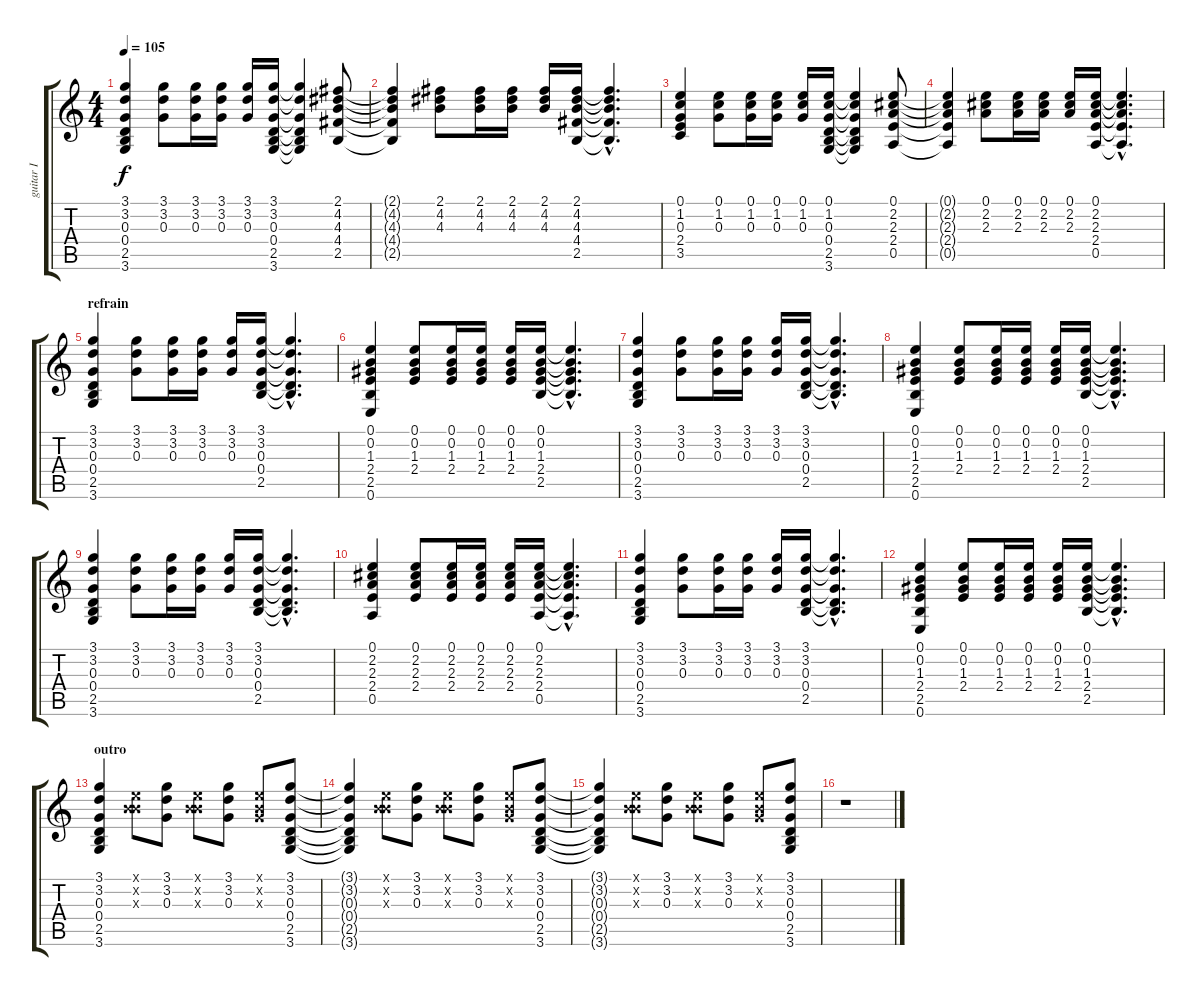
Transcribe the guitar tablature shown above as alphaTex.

\track ("guitar I" "guitar I") {instrument acousticguitarsteel}
\staff {score tabs}
\tuning (E4 B3 G3 D3 A2 E2) {hide}
\ts (4 4)
\tempo 105
\clef g2
\ks c
(3.1 3.2 0.3 0.4 2.5 3.6).4{dy f} (3.1 3.2 0.3).8 (3.1 3.2 0.3).16 (3.1 3.2 0.3).16 (3.1 3.2 0.3).16 (3.1 3.2 0.3 0.4 2.5 3.6).16 (3.1{t} 3.2{t} 0.3{t} 0.4{t} 2.5{t} 3.6{t}).4 (2.1 4.2 4.3 4.4 2.5).8 |
(2.1{t} 4.2{t} 4.3{t} 4.4{t} 2.5{t}).4 (2.1 4.2 4.3).8 (2.1 4.2 4.3).16 (2.1 4.2 4.3).16 (2.1 4.2 4.3).16 (2.1 4.2 4.3 4.4 2.5).16 (2.1{hac t} 4.2{hac t} 4.3{hac t} 4.4{hac t} 2.5{hac t}).4{d} |
(0.1 1.2 0.3 2.4 3.5).4 (0.1 1.2 0.3).8 (0.1 1.2 0.3).16 (0.1 1.2 0.3).16 (0.1 1.2 0.3).16 (0.1 1.2 0.3 0.4 2.5 3.6).16 (0.1{t} 1.2{t} 0.3{t} 0.4{t} 2.5{t} 3.6{t}).4 (0.1 2.2 2.3 2.4 0.5).8 |
(0.1{t} 2.2{t} 2.3{t} 2.4{t} 0.5{t}).4 (0.1 2.2 2.3).8 (0.1 2.2 2.3).16 (0.1 2.2 2.3).16 (0.1 2.2 2.3).16 (0.1 2.2 2.3 2.4 0.5).16 (0.1{hac t} 2.2{hac t} 2.3{hac t} 2.4{hac t} 0.5{hac t}).4{d} |
\section ("" "refrain")
(3.1 3.2 0.3 0.4 2.5 3.6).4 (3.1 3.2 0.3).8 (3.1 3.2 0.3).16 (3.1 3.2 0.3).16 (3.1 3.2 0.3).16 (3.1 3.2 0.3 0.4 2.5).16 (3.1{hac t} 3.2{hac t} 0.3{hac t} 0.4{hac t} 2.5{hac t}).4{d} |
(0.1 0.2 1.3 2.4 2.5 0.6).4 (0.1 0.2 1.3 2.4).8 (0.1 0.2 1.3 2.4).16 (0.1 0.2 1.3 2.4).16 (0.1 0.2 1.3 2.4).16 (0.1 0.2 1.3 2.4 2.5).16 (0.1{hac t} 0.2{hac t} 1.3{hac t} 2.4{hac t} 2.5{hac t}).4{d} |
(3.1 3.2 0.3 0.4 2.5 3.6).4 (3.1 3.2 0.3).8 (3.1 3.2 0.3).16 (3.1 3.2 0.3).16 (3.1 3.2 0.3).16 (3.1 3.2 0.3 0.4 2.5).16 (3.1{hac t} 3.2{hac t} 0.3{hac t} 0.4{hac t} 2.5{hac t}).4{d} |
(0.1 0.2 1.3 2.4 2.5 0.6).4 (0.1 0.2 1.3 2.4).8 (0.1 0.2 1.3 2.4).16 (0.1 0.2 1.3 2.4).16 (0.1 0.2 1.3 2.4).16 (0.1 0.2 1.3 2.4 2.5).16 (0.1{hac t} 0.2{hac t} 1.3{hac t} 2.4{hac t} 2.5{hac t}).4{d} |
(3.1 3.2 0.3 0.4 2.5 3.6).4 (3.1 3.2 0.3).8 (3.1 3.2 0.3).16 (3.1 3.2 0.3).16 (3.1 3.2 0.3).16 (3.1 3.2 0.3 0.4 2.5).16 (3.1{hac t} 3.2{hac t} 0.3{hac t} 0.4{hac t} 2.5{hac t}).4{d} |
(0.1 2.2 2.3 2.4 0.5).4 (0.1 2.2 2.3 2.4).8 (0.1 2.2 2.3 2.4).16 (0.1 2.2 2.3 2.4).16 (0.1 2.2 2.3 2.4).16 (0.1 2.2 2.3 2.4 0.5).16 (0.1{hac t} 2.2{hac t} 2.3{hac t} 2.4{hac t} 0.5{hac t}).4{d} |
(3.1 3.2 0.3 0.4 2.5 3.6).4 (3.1 3.2 0.3).8 (3.1 3.2 0.3).16 (3.1 3.2 0.3).16 (3.1 3.2 0.3).16 (3.1 3.2 0.3 0.4 2.5).16 (3.1{hac t} 3.2{hac t} 0.3{hac t} 0.4{hac t} 2.5{hac t}).4{d} |
(0.1 0.2 1.3 2.4 2.5 0.6).4 (0.1 0.2 1.3 2.4).8 (0.1 0.2 1.3 2.4).16 (0.1 0.2 1.3 2.4).16 (0.1 0.2 1.3 2.4).16 (0.1 0.2 1.3 2.4 2.5).16 (0.1{hac t} 0.2{hac t} 1.3{hac t} 2.4{hac t} 2.5{hac t}).4{d} |
\section ("" "outro")
(3.1 3.2 0.3 0.4 2.5 3.6).4 (0.1{x} 0.2{x} 4.3{x}).8 (3.1 3.2 0.3).8 (0.1{x} 0.2{x} 4.3{x}).8 (3.1 3.2 0.3).8 (0.1{x} 0.2{x} 0.3{x}).8 (3.1 3.2 0.3 0.4 2.5 3.6).8 |
(3.1{t} 3.2{t} 0.3{t} 0.4{t} 2.5{t} 3.6{t}).4 (0.1{x} 0.2{x} 4.3{x}).8 (3.1 3.2 0.3).8 (0.1{x} 0.2{x} 4.3{x}).8 (3.1 3.2 0.3).8 (0.1{x} 0.2{x} 0.3{x}).8 (3.1 3.2 0.3 0.4 2.5 3.6).8 |
(3.1{t} 3.2{t} 0.3{t} 0.4{t} 2.5{t} 3.6{t}).4 (0.1{x} 0.2{x} 4.3{x}).8 (3.1 3.2 0.3).8 (0.1{x} 0.2{x} 4.3{x}).8 (3.1 3.2 0.3).8 (0.1{x} 0.2{x} 0.3{x}).8 (3.1 3.2 0.3 0.4 2.5 3.6).8 |
r.1
